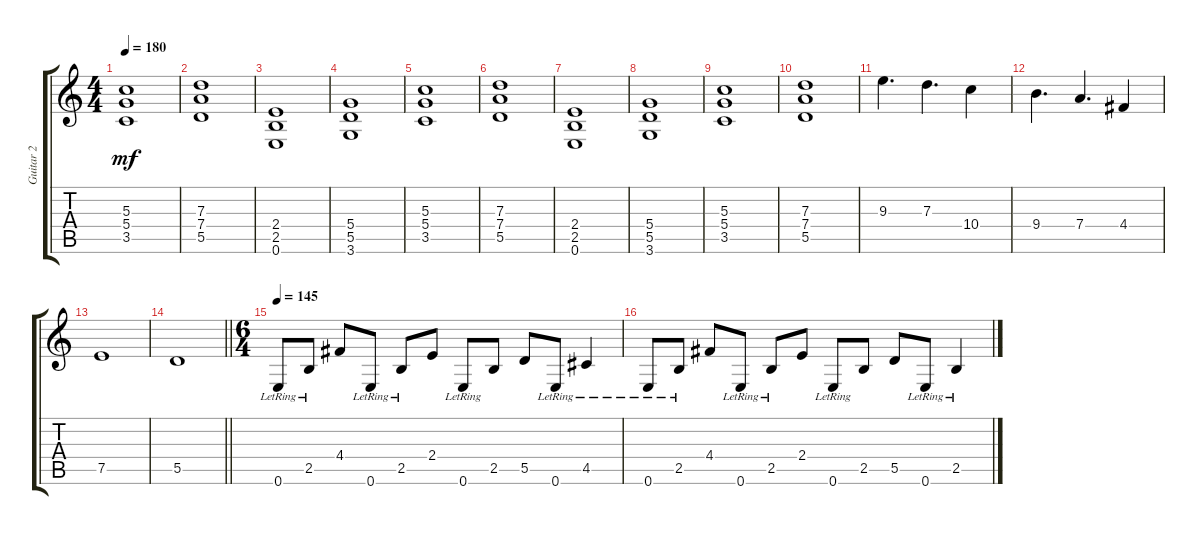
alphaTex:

\track ("Guitar 2" "Guitar 2") {instrument electricguitarclean}
\staff {score tabs}
\tuning (E4 B3 G3 D3 A2 E2) {hide}
\ts (4 4)
\tempo 180
\clef g2
\ks c
(5.3 5.4 3.5).1{dy mf} |
(7.3 7.4 5.5).1 |
(2.4 2.5 0.6).1 |
(5.4 5.5 3.6).1 |
(5.3 5.4 3.5).1 |
(7.3 7.4 5.5).1 |
(2.4 2.5 0.6).1 |
(5.4 5.5 3.6).1 |
(5.3 5.4 3.5).1 |
(7.3 7.4 5.5).1 |
9.3.4{d} 7.3.4{d} 10.4.4 |
9.4.4{d} 7.4.4{d} 4.4.4 |
7.5.1 |
\barLineRight lightlight
5.5.1 |
\ts (6 4)
\tempo 145
0.6{lr}.8{instrument electricguitarclean} 2.5{lr}.8 4.4.8 0.6{lr}.8 2.5{lr}.8 2.4.8 0.6{lr}.8 2.5.8 5.5.8 0.6{lr}.8 4.5{lr}.4 |
0.6{lr}.8 2.5{lr}.8 4.4.8 0.6{lr}.8 2.5{lr}.8 2.4.8 0.6{lr}.8 2.5.8 5.5.8 0.6{lr}.8 2.5{lr}.4
